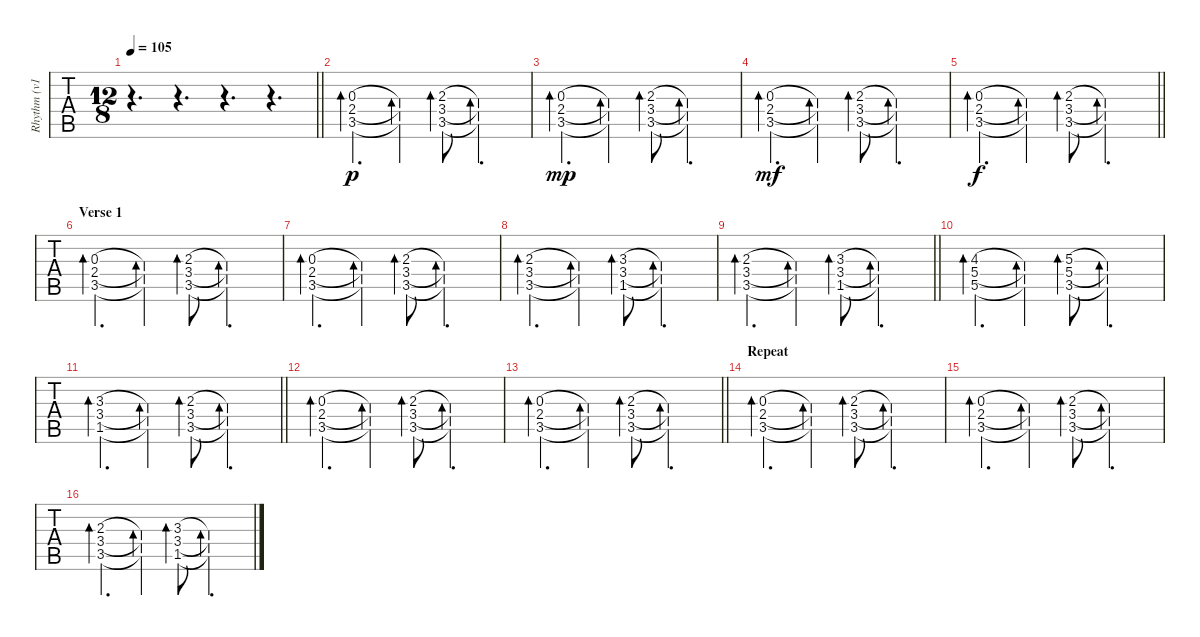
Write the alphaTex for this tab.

\track ("Rhythm (v1)" "Rhythm (v1") {instrument electricguitarclean}
\staff {tabs}
\tuning (E4 B3 G3 D3 A2 E2) {hide}
\ts (12 8)
\tempo 105
\clef g2
\barLineRight lightlight
\ks c
r.4{d dy p instrument electricguitarclean} r.4{d} r.4{d} r.4{d} |
(0.3 2.4 3.5).4{d bd 120} (0.3{t} 2.4{t} 3.5{t}).4{bd 120} (2.3 3.4 3.5).8{bd 240} (2.3{t} 3.4{t} 3.5{t}).2{d bd 240} |
(0.3 2.4 3.5).4{d bd 120 dy mp} (0.3{t} 2.4{t} 3.5{t}).4{bd 120} (2.3 3.4 3.5).8{bd 240} (2.3{t} 3.4{t} 3.5{t}).2{d bd 240} |
(0.3 2.4 3.5).4{d bd 120 dy mf} (0.3{t} 2.4{t} 3.5{t}).4{bd 120} (2.3 3.4 3.5).8{bd 240} (2.3{t} 3.4{t} 3.5{t}).2{d bd 240} |
\barLineRight lightlight
(0.3 2.4 3.5).4{d bd 120 dy f} (0.3{t} 2.4{t} 3.5{t}).4{bd 120} (2.3 3.4 3.5).8{bd 240} (2.3{t} 3.4{t} 3.5{t}).2{d bd 240} |
\section ("" "Verse 1")
(0.3 2.4 3.5).4{d bd 120} (0.3{t} 2.4{t} 3.5{t}).4{bd 120} (2.3 3.4 3.5).8{bd 240} (2.3{t} 3.4{t} 3.5{t}).2{d bd 240} |
(0.3 2.4 3.5).4{d bd 120} (0.3{t} 2.4{t} 3.5{t}).4{bd 120} (2.3 3.4 3.5).8{bd 240} (2.3{t} 3.4{t} 3.5{t}).2{d bd 240} |
(2.3 3.4 3.5).4{d bd 240} (2.3{t} 3.4{t} 3.5{t}).4{bd 240} (3.3 3.4 1.5).8{bd 240} (3.3{t} 3.4{t} 1.5{t}).2{d bd 240} |
\barLineRight lightlight
(2.3 3.4 3.5).4{d bd 240} (2.3{t} 3.4{t} 3.5{t}).4{bd 240} (3.3 3.4 1.5).8{bd 240} (3.3{t} 3.4{t} 1.5{t}).2{d bd 240} |
(4.3 5.4 5.5).4{d bd 240} (4.3{t} 5.4{t} 5.5{t}).4{bd 240} (5.3 5.4 3.5).8{bd 240} (5.3{t} 5.4{t} 3.5{t}).2{d bd 240} |
\barLineRight lightlight
(3.3 3.4 1.5).4{d bd 240} (3.3{t} 3.4{t} 1.5{t}).4{bd 240} (2.3 3.4 3.5).8{bd 240} (2.3{t} 3.4{t} 3.5{t}).2{d bd 240} |
(0.3 2.4 3.5).4{d bd 240} (0.3{t} 2.4{t} 3.5{t}).4{bd 240} (2.3 3.4 3.5).8{bd 240} (2.3{t} 3.4{t} 3.5{t}).2{d bd 240} |
\barLineRight lightlight
(0.3 2.4 3.5).4{d bd 120} (0.3{t} 2.4{t} 3.5{t}).4{bd 120} (2.3 3.4 3.5).8{bd 240} (2.3{t} 3.4{t} 3.5{t}).2{d bd 240} |
\section ("" "Repeat")
(0.3 2.4 3.5).4{d bd 120} (0.3{t} 2.4{t} 3.5{t}).4{bd 120} (2.3 3.4 3.5).8{bd 240} (2.3{t} 3.4{t} 3.5{t}).2{d bd 240} |
(0.3 2.4 3.5).4{d bd 120} (0.3{t} 2.4{t} 3.5{t}).4{bd 120} (2.3 3.4 3.5).8{bd 240} (2.3{t} 3.4{t} 3.5{t}).2{d bd 240} |
(2.3 3.4 3.5).4{d bd 240} (2.3{t} 3.4{t} 3.5{t}).4{bd 240} (3.3 3.4 1.5).8{bd 240} (3.3{t} 3.4{t} 1.5{t}).2{d bd 240}
